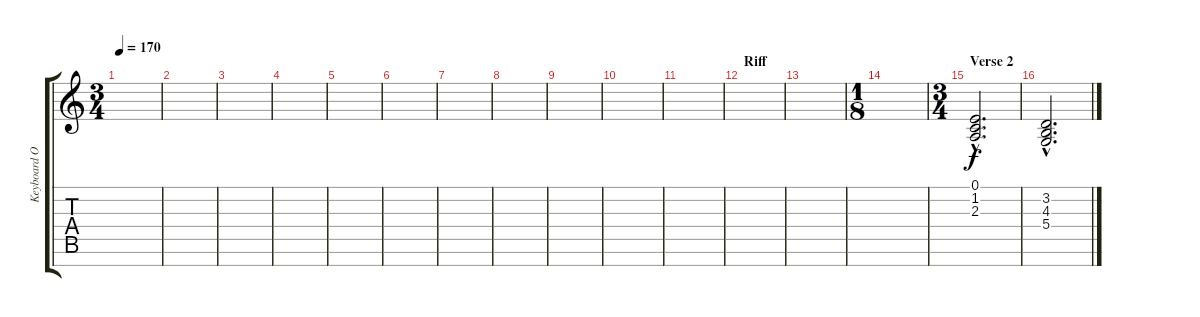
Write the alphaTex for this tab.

\track ("Keyboard One" "Keyboard O") {instrument rockorgan}
\staff {score tabs}
\tuning (E4 B3 G3 D3 A2 E2 B1) {hide}
\ts (3 4)
\tempo 170
\clef g2
\ks c
|
|
|
|
|
|
|
|
|
|
|
\section ("" "Riff")
|
|
\ts (1 8)
|
\ts (3 4)
\section ("" "Verse 2")
(0.1{hac} 1.2{hac} 2.3{hac}).2{d volume 10} |
(3.2{hac} 4.3{hac} 5.4{hac}).2{d}
